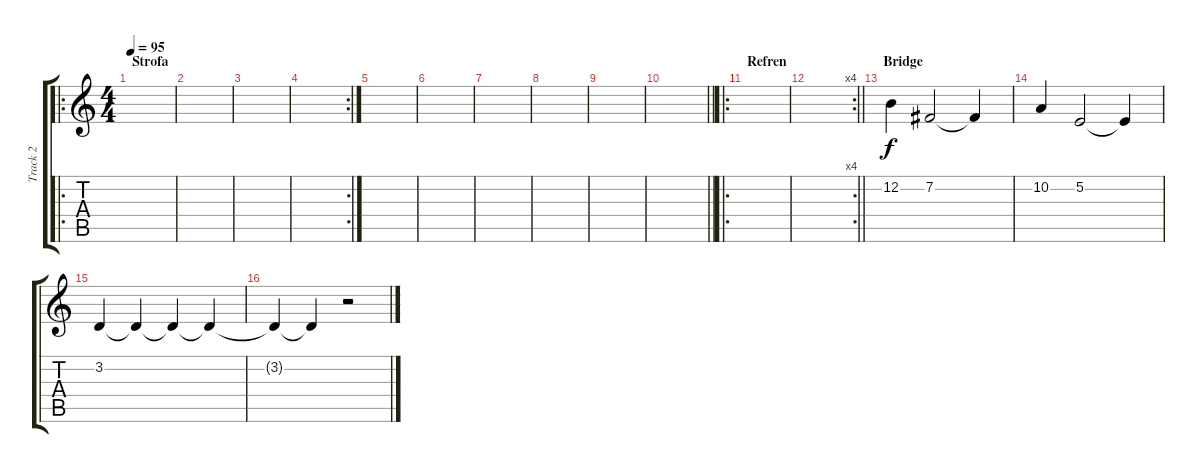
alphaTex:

\track ("Track 2" "Track 2") {instrument violin}
\staff {score tabs}
\tuning (E4 B3 G3 D3 A2 E2) {hide}
\ro
\ts (4 4)
\section ("" "Strofa")
\tempo 95
\clef g2
\ks c
|
|
|
\rc 2
|
|
|
|
|
|
\barLineRight lightlight
|
\ro
\section ("" "Refren")
|
\rc 4
\barLineRight lightlight
|
\section ("" "Bridge")
12.2.4 7.2.2 7.2{t}.4 |
10.2.4 5.2.2 5.2{t}.4 |
3.2.4 3.2{t}.4 3.2{t}.4 3.2{t}.4 |
3.2{t}.4 3.2{t}.4 r.2
